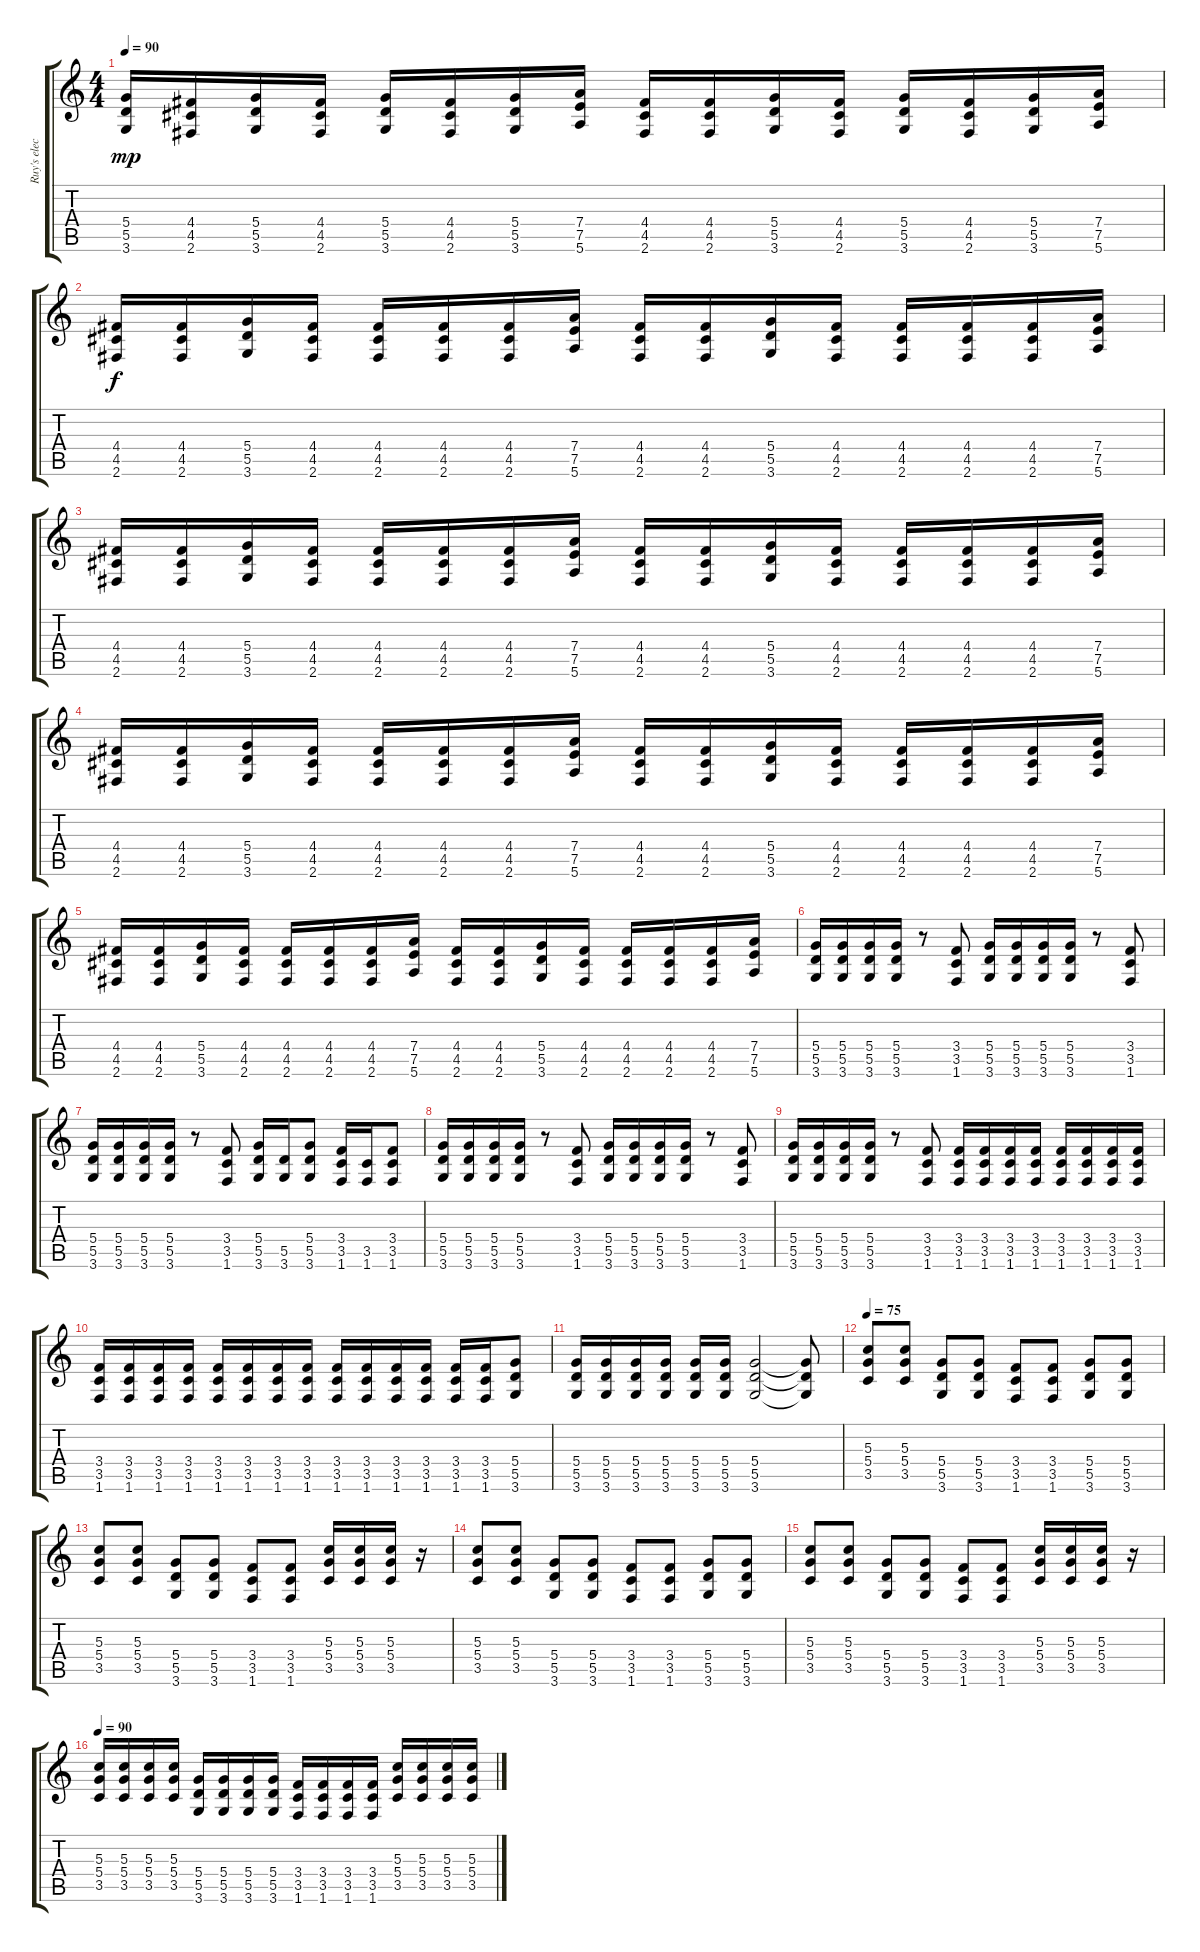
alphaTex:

\track ("Ruy's electric guitar(Metal stack)" "Ruy's elec") {instrument distortionguitar}
\staff {score tabs}
\tuning (E4 B3 G3 D3 A2 E2) {hide}
\ts (4 4)
\tempo 90
\clef g2
\ks c
(5.4 5.5 3.6).16{dy mp} (4.4 4.5 2.6).16 (5.4 5.5 3.6).16 (4.4 4.5 2.6).16 (5.4 5.5 3.6).16 (4.4 4.5 2.6).16 (5.4 5.5 3.6).16 (7.4 7.5 5.6).16 (4.4 4.5 2.6).16 (4.4 4.5 2.6).16 (5.4 5.5 3.6).16 (4.4 4.5 2.6).16 (5.4 5.5 3.6).16 (4.4 4.5 2.6).16 (5.4 5.5 3.6).16 (7.4 7.5 5.6).16 |
(4.4 4.5 2.6).16{dy f} (4.4 4.5 2.6).16 (5.4 5.5 3.6).16 (4.4 4.5 2.6).16 (4.4 4.5 2.6).16 (4.4 4.5 2.6).16 (4.4 4.5 2.6).16 (7.4 7.5 5.6).16 (4.4 4.5 2.6).16 (4.4 4.5 2.6).16 (5.4 5.5 3.6).16 (4.4 4.5 2.6).16 (4.4 4.5 2.6).16 (4.4 4.5 2.6).16 (4.4 4.5 2.6).16 (7.4 7.5 5.6).16 |
(4.4 4.5 2.6).16 (4.4 4.5 2.6).16 (5.4 5.5 3.6).16 (4.4 4.5 2.6).16 (4.4 4.5 2.6).16 (4.4 4.5 2.6).16 (4.4 4.5 2.6).16 (7.4 7.5 5.6).16 (4.4 4.5 2.6).16 (4.4 4.5 2.6).16 (5.4 5.5 3.6).16 (4.4 4.5 2.6).16 (4.4 4.5 2.6).16 (4.4 4.5 2.6).16 (4.4 4.5 2.6).16 (7.4 7.5 5.6).16 |
(4.4 4.5 2.6).16 (4.4 4.5 2.6).16 (5.4 5.5 3.6).16 (4.4 4.5 2.6).16 (4.4 4.5 2.6).16 (4.4 4.5 2.6).16 (4.4 4.5 2.6).16 (7.4 7.5 5.6).16 (4.4 4.5 2.6).16 (4.4 4.5 2.6).16 (5.4 5.5 3.6).16 (4.4 4.5 2.6).16 (4.4 4.5 2.6).16 (4.4 4.5 2.6).16 (4.4 4.5 2.6).16 (7.4 7.5 5.6).16 |
(4.4 4.5 2.6).16 (4.4 4.5 2.6).16 (5.4 5.5 3.6).16 (4.4 4.5 2.6).16 (4.4 4.5 2.6).16 (4.4 4.5 2.6).16 (4.4 4.5 2.6).16 (7.4 7.5 5.6).16 (4.4 4.5 2.6).16 (4.4 4.5 2.6).16 (5.4 5.5 3.6).16 (4.4 4.5 2.6).16 (4.4 4.5 2.6).16 (4.4 4.5 2.6).16 (4.4 4.5 2.6).16 (7.4 7.5 5.6).16 |
(5.4 5.5 3.6).16 (5.4 5.5 3.6).16 (5.4 5.5 3.6).16 (5.4 5.5 3.6).16 r.8 (3.4 3.5 1.6).8 (5.4 5.5 3.6).16 (5.4 5.5 3.6).16 (5.4 5.5 3.6).16 (5.4 5.5 3.6).16 r.8 (3.4 3.5 1.6).8 |
(5.4 5.5 3.6).16 (5.4 5.5 3.6).16 (5.4 5.5 3.6).16 (5.4 5.5 3.6).16 r.8 (3.4 3.5 1.6).8 (5.4 5.5 3.6).16 (5.5 3.6).16 (5.4 5.5 3.6).8 (3.4 3.5 1.6).16 (3.5 1.6).16 (3.4 3.5 1.6).8 |
(5.4 5.5 3.6).16 (5.4 5.5 3.6).16 (5.4 5.5 3.6).16 (5.4 5.5 3.6).16 r.8 (3.4 3.5 1.6).8 (5.4 5.5 3.6).16 (5.4 5.5 3.6).16 (5.4 5.5 3.6).16 (5.4 5.5 3.6).16 r.8 (3.4 3.5 1.6).8 |
(5.4 5.5 3.6).16 (5.4 5.5 3.6).16 (5.4 5.5 3.6).16 (5.4 5.5 3.6).16 r.8 (3.4 3.5 1.6).8 (3.4 3.5 1.6).16 (3.4 3.5 1.6).16 (3.4 3.5 1.6).16 (3.4 3.5 1.6).16 (3.4 3.5 1.6).16 (3.4 3.5 1.6).16 (3.4 3.5 1.6).16 (3.4 3.5 1.6).16 |
(3.4 3.5 1.6).16 (3.4 3.5 1.6).16 (3.4 3.5 1.6).16 (3.4 3.5 1.6).16 (3.4 3.5 1.6).16 (3.4 3.5 1.6).16 (3.4 3.5 1.6).16 (3.4 3.5 1.6).16 (3.4 3.5 1.6).16 (3.4 3.5 1.6).16 (3.4 3.5 1.6).16 (3.4 3.5 1.6).16 (3.4 3.5 1.6).16 (3.4 3.5 1.6).16 (5.4 5.5 3.6).8 |
(5.4 5.5 3.6).16 (5.4 5.5 3.6).16 (5.4 5.5 3.6).16 (5.4 5.5 3.6).16 (5.4 5.5 3.6).16 (5.4 5.5 3.6).16 (5.4 5.5 3.6).2 (5.4{t} 5.5{t} 3.6{t}).8 |
\tempo 75
(5.3 5.4 3.5).8 (5.3 5.4 3.5).8 (5.4 5.5 3.6).8 (5.4 5.5 3.6).8 (3.4 3.5 1.6).8 (3.4 3.5 1.6).8 (5.4 5.5 3.6).8 (5.4 5.5 3.6).8 |
(5.3 5.4 3.5).8 (5.3 5.4 3.5).8 (5.4 5.5 3.6).8 (5.4 5.5 3.6).8 (3.4 3.5 1.6).8 (3.4 3.5 1.6).8 (5.3 5.4 3.5).16 (5.3 5.4 3.5).16 (5.3 5.4 3.5).16 r.16 |
(5.3 5.4 3.5).8 (5.3 5.4 3.5).8 (5.4 5.5 3.6).8 (5.4 5.5 3.6).8 (3.4 3.5 1.6).8 (3.4 3.5 1.6).8 (5.4 5.5 3.6).8 (5.4 5.5 3.6).8 |
(5.3 5.4 3.5).8 (5.3 5.4 3.5).8 (5.4 5.5 3.6).8 (5.4 5.5 3.6).8 (3.4 3.5 1.6).8 (3.4 3.5 1.6).8 (5.3 5.4 3.5).16 (5.3 5.4 3.5).16 (5.3 5.4 3.5).16 r.16 |
\tempo 90
(5.3 5.4 3.5).16 (5.3 5.4 3.5).16 (5.3 5.4 3.5).16 (5.3 5.4 3.5).16 (5.4 5.5 3.6).16 (5.4 5.5 3.6).16 (5.4 5.5 3.6).16 (5.4 5.5 3.6).16 (3.4 3.5 1.6).16 (3.4 3.5 1.6).16 (3.4 3.5 1.6).16 (3.4 3.5 1.6).16 (5.3 5.4 3.5).16 (5.3 5.4 3.5).16 (5.3 5.4 3.5).16 (5.3 5.4 3.5).16
